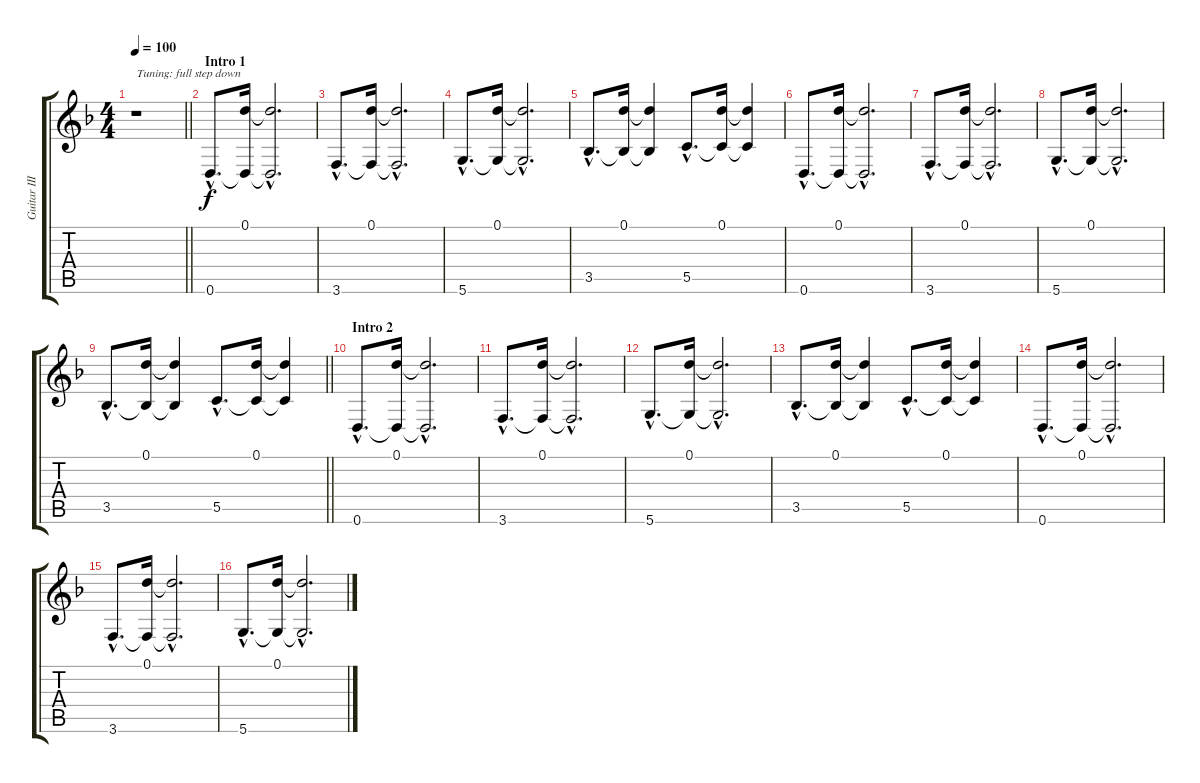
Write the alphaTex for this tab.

\track ("Guitar III" "Guitar III") {instrument distortionguitar}
\staff {score tabs}
\tuning (D4 A3 F3 C3 G2 D2) {hide}
\ts (4 4)
\tempo 100
\clef g2
\barLineRight lightlight
\ks dminor
r.1{txt "Tuning: full step down" dy f instrument distortionguitar} |
\section ("" "Intro 1")
0.6{hac}.8{d} (0.1 0.6{t}).16 (0.1{hac t} 0.6{hac t}).2{d} |
3.6{hac}.8{d} (0.1 3.6{t}).16 (0.1{hac t} 3.6{hac t}).2{d} |
5.6{hac}.8{d} (0.1 5.6{t}).16 (0.1{hac t} 5.6{hac t}).2{d} |
3.5{hac}.8{d} (0.1 3.5{t}).16 (0.1{t} 3.5{t}).4 5.5{hac}.8{d} (0.1 5.5{t}).16 (0.1{t} 5.5{t}).4 |
0.6{hac}.8{d} (0.1 0.6{t}).16 (0.1{hac t} 0.6{hac t}).2{d} |
3.6{hac}.8{d} (0.1 3.6{t}).16 (0.1{hac t} 3.6{hac t}).2{d} |
5.6{hac}.8{d} (0.1 5.6{t}).16 (0.1{hac t} 5.6{hac t}).2{d} |
\barLineRight lightlight
3.5{hac}.8{d} (0.1 3.5{t}).16 (0.1{t} 3.5{t}).4 5.5{hac}.8{d} (0.1 5.5{t}).16 (0.1{t} 5.5{t}).4 |
\section ("" "Intro 2")
0.6{hac}.8{d} (0.1 0.6{t}).16 (0.1{hac t} 0.6{hac t}).2{d} |
3.6{hac}.8{d} (0.1 3.6{t}).16 (0.1{hac t} 3.6{hac t}).2{d} |
5.6{hac}.8{d} (0.1 5.6{t}).16 (0.1{hac t} 5.6{hac t}).2{d} |
3.5{hac}.8{d} (0.1 3.5{t}).16 (0.1{t} 3.5{t}).4 5.5{hac}.8{d} (0.1 5.5{t}).16 (0.1{t} 5.5{t}).4 |
0.6{hac}.8{d} (0.1 0.6{t}).16 (0.1{hac t} 0.6{hac t}).2{d} |
3.6{hac}.8{d} (0.1 3.6{t}).16 (0.1{hac t} 3.6{hac t}).2{d} |
5.6{hac}.8{d} (0.1 5.6{t}).16 (0.1{hac t} 5.6{hac t}).2{d}
